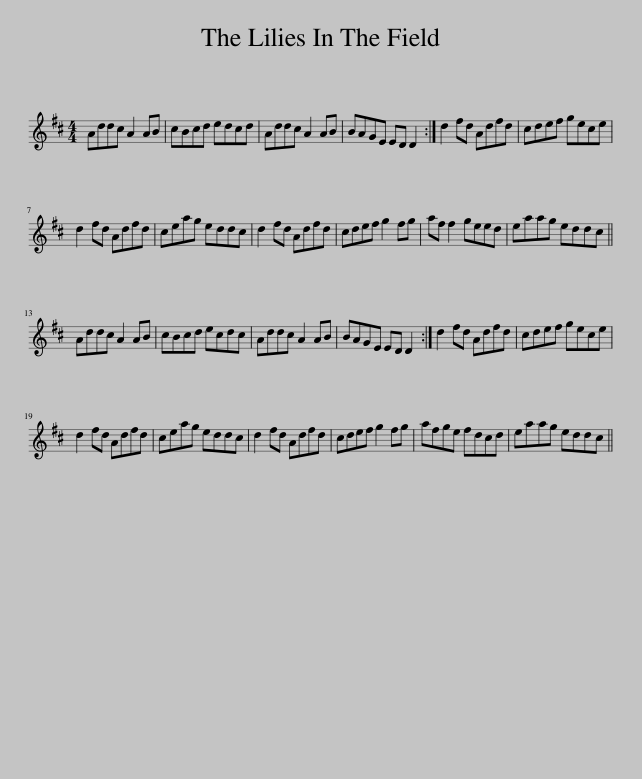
X:1
L:1/8
M:4/4
I:linebreak $
K:D
V:1 treble
V:1
 Addc A2 AB | cBcd edcd | Addc A2 AB | BAGE ED D2 :| d2 fd Adfd | %5
 cdef gece |$ d2 fd Adfd | ceag eddc | d2 fd Adfd | cdef g2 fg | %10
 af f2 geed | eaag eddc ||$ Addc A2 AB | cBcd ecdc | Addc A2 AB | %15
 BAGE ED D2 :| d2 fd Adfd | cdef gece |$ d2 fd Adfd | ceag eddc | %20
 d2 fd Adfd | cdef g2 fg | afge fdcd | eaag eddc || %24
